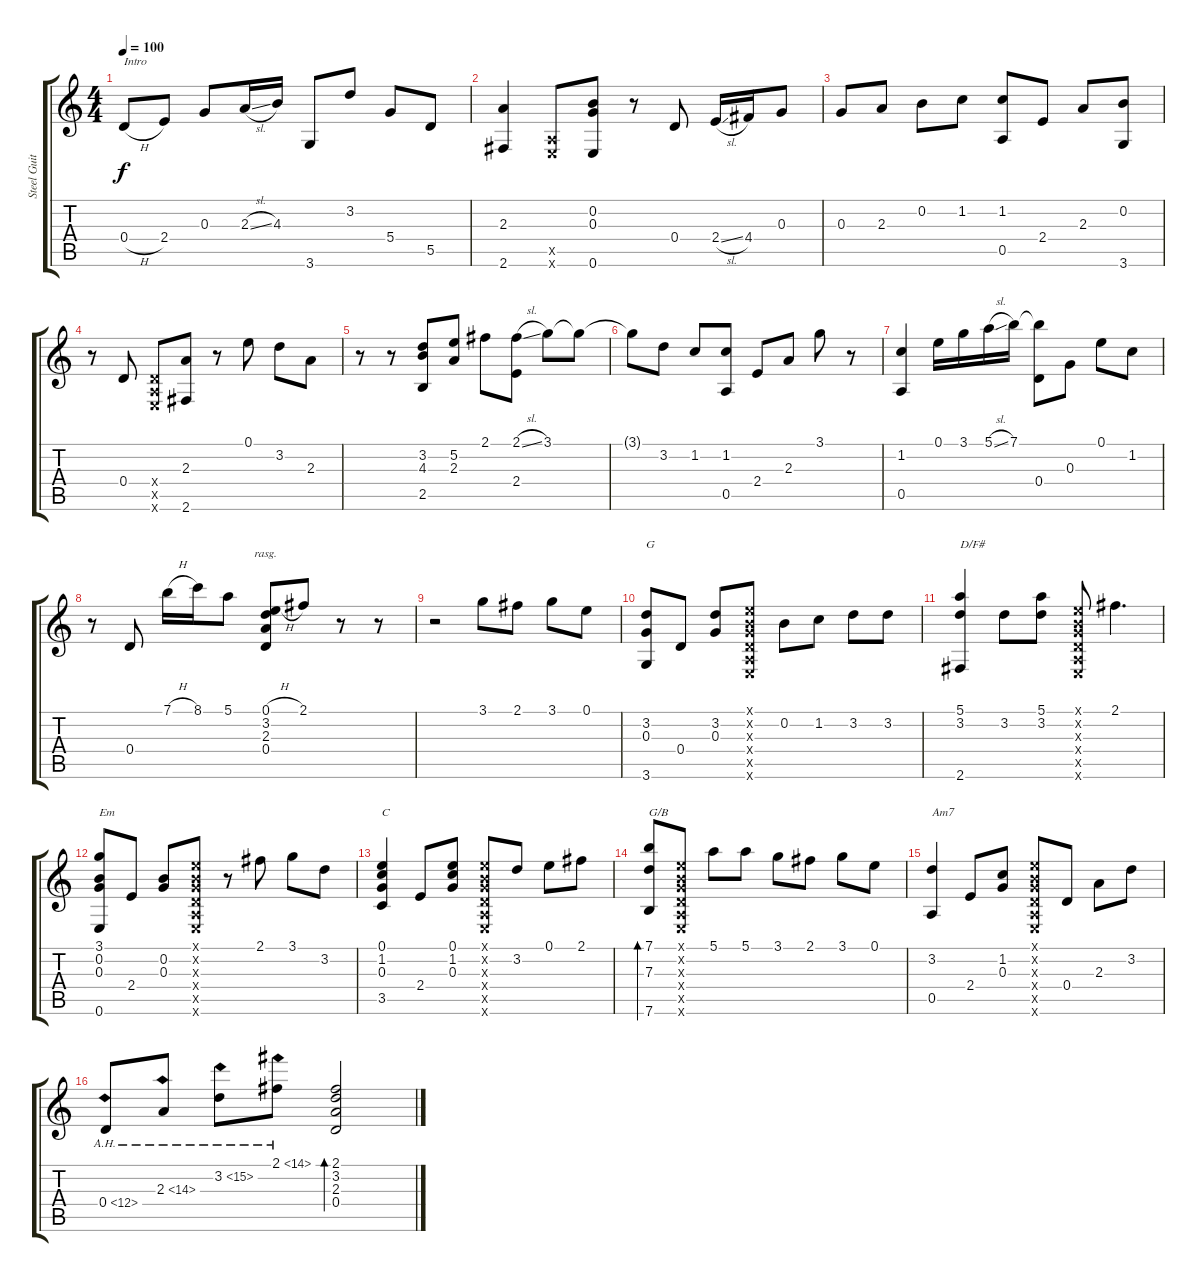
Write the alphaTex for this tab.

\track ("Steel Guitar" "Steel Guit") {instrument acousticguitarsteel}
\staff {score tabs}
\tuning (E4 B3 G3 D3 A2 E2) {hide}
\ts (4 4)
\tempo 100
\clef g2
\ks c
0.4{h}.8{txt "Intro" dy f instrument acousticguitarsteel} 2.4.8 0.3.8 2.3{sl}.16 4.3.16 3.6.8 3.2.8 5.4.8 5.5.8 |
(2.3 2.6).4 (0.5{x} 0.6{x}).8 (0.2 0.3 0.6).8 r.8 0.4.8 2.4{sl}.16 4.4.16 0.3.8 |
0.3.8 2.3.8 0.2.8 1.2.8 (1.2 0.5).8 2.4.8 2.3.8 (0.2 3.6).8 |
r.8 0.4.8 (0.4{x} 0.5{x} 0.6{x}).8 (2.3 2.6).8 r.8 0.1.8 3.2.8 2.3.8 |
r.8 r.8 (3.2 4.3 2.5).8 (5.2 2.3).8 2.1.8 (2.1{sl} 2.4).8 3.1.8 3.1{t}.8 |
3.1{t}.8 3.2.8 1.2.8 (1.2 0.5).8 2.4.8 2.3.8 3.1.8 r.8 |
(1.2 0.5).4 0.1.16 3.1.16 5.1{sl}.16 7.1.16 (7.1{t} 0.4).8 0.3.8 0.1.8 1.2.8 |
r.8 0.4.8 7.1{h}.16 8.1.16 5.1.8 (0.1{h} 3.2 2.3 0.4).8{rasg ii} 2.1.8 r.8 r.8 |
r.2 3.1.8 2.1.8 3.1.8 0.1.8 |
(3.2 0.3 3.6).8{txt "G"} 0.4.8 (3.2 0.3).8 (0.1{x} 0.2{x} 0.3{x} 0.4{x} 0.5{x} 0.6{x}).8 0.2.8 1.2.8 3.2.8 3.2.8 |
(5.1 3.2 2.6).4{txt "D/F#"} 3.2.8 (5.1 3.2).8 (0.1{x} 0.2{x} 0.3{x} 0.4{x} 0.5{x} 0.6{x}).8 2.1.4{d} |
(3.1 0.2 0.3 0.6).8{txt "Em"} 2.4.8 (0.2 0.3).8 (0.1{x} 0.2{x} 0.3{x} 0.4{x} 0.5{x} 0.6{x}).8 r.8 2.1.8 3.1.8 3.2.8 |
(0.1 1.2 0.3 3.5).4{txt "C"} 2.4.8 (0.1 1.2 0.3).8 (0.1{x} 0.2{x} 0.3{x} 0.4{x} 0.5{x} 0.6{x}).8 3.2.8 0.1.8 2.1.8 |
(7.1 7.3 7.6).8{bd 30 txt "G/B"} (0.1{x} 0.2{x} 0.3{x} 0.4{x} 0.5{x} 0.6{x}).8 5.1.8 5.1.8 3.1.8 2.1.8 3.1.8 0.1.8 |
(3.2 0.5).4{txt "Am7"} 2.4.8 (1.2 0.3).8 (0.1{x} 0.2{x} 0.3{x} 0.4{x} 0.5{x} 0.6{x}).8 0.4.8 2.3.8 3.2.8 |
0.4{ah 12}.8 2.3{ah 12}.8 3.2{ah 12}.8 2.1{ah 12}.8 (2.1 3.2 2.3 0.4).2{bd 480}
